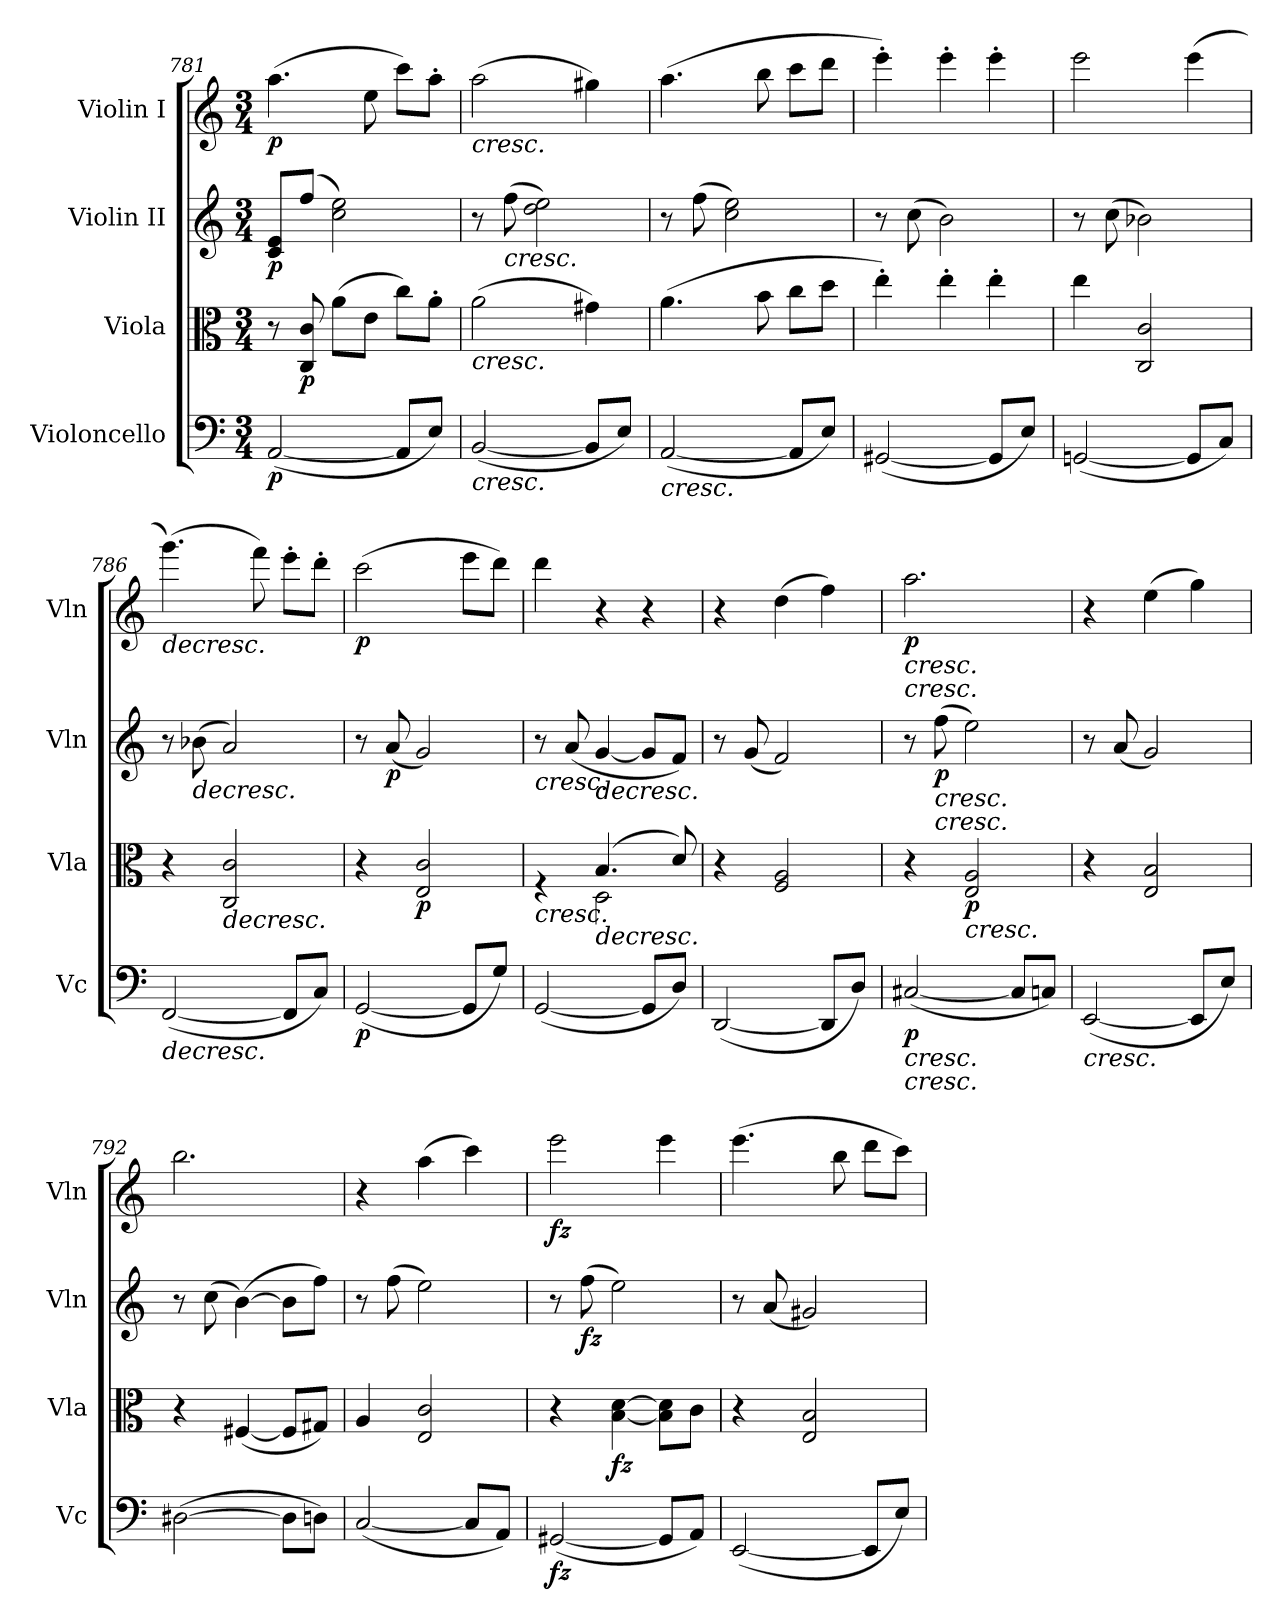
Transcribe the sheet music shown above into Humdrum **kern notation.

**kern	**dynam	**kern	**dynam	**kern	**dynam	**kern	**dynam
*part4	*part4	*part3	*part3	*part2	*part2	*part1	*part1
*staff4	*staff4	*staff3	*staff3	*staff2	*staff2	*staff1	*staff1
*I"Violoncello	*	*I"Viola	*	*I"Violin II	*	*I"Violin I	*
*I'Vc	*	*I'Vla	*	*I'Vln	*	*I'Vln	*
*clefF4	*	*clefC3	*	*clefG2	*	*clefG2	*
*k[]	*	*k[]	*	*k[]	*	*k[]	*
*M3/4	*	*M3/4	*	*M3/4	*	*M3/4	*
=781	=781	=781	=781	=781	=781	=781	=781
!	!LO:DY:b	!	!	!	!LO:DY:b	!	!LO:DY:b
(<[2AA/	p	8r	.	8c/ 8e/L	p	(>4.aa\	p
!	!	!	!LO:DY:b	!	!	!	!
.	.	8C/ 8c/	p	(>8ff/J	.	.	.
.	.	(>8a\L	.	2cc\ 2ee\)	.	.	.
.	.	8e\J	.	.	.	8ee\	.
8AA/L]	.	8cc\L)	.	.	.	8ccc\L)	.
8E/J)	.	8a'\J	.	.	.	8aa'\J	.
=782	=782	=782	=782	=782	=782	=782	=782
!	!	!	!	!	!	!LO:TX:b:i:t=cresc.	!
!	!	!LO:TX:b:i:t=cresc.	!	!	!	!	!
!LO:TX:b:i:t=cresc.	!	!	!	!	!	!	!
(<[2BB/	.	(>2a\	.	8r	.	(>2aa\	.
!	!	!	!	!LO:TX:b:i:t=cresc.	!	!	!
.	.	.	.	(>8ff\	.	.	.
.	.	.	.	2dd\ 2ee\)	.	.	.
8BB/L]	.	4g#X\)	.	.	.	4gg#X\)	.
8E/J)	.	.	.	.	.	.	.
=783	=783	=783	=783	=783	=783	=783	=783
!LO:TX:b:i:t=cresc.	!	!	!	!	!	!	!
(<[2AA/	.	(>4.a\	.	8r	.	(>4.aa\	.
.	.	.	.	(>8ff\	.	.	.
.	.	.	.	2cc\ 2ee\)	.	.	.
.	.	8b\	.	.	.	8bb\	.
8AA/L]	.	8cc\L	.	.	.	8ccc\L	.
8E/J)	.	8dd\J	.	.	.	8ddd\J	.
=784	=784	=784	=784	=784	=784	=784	=784
(<[2GG#X/	.	4ee'\)	.	8r	.	4eee'\)	.
.	.	.	.	(>8cc\	.	.	.
.	.	4ee'\	.	2b\)	.	4eee'\	.
8GG#/L]	.	4ee'\	.	.	.	4eee'\	.
8E/J)	.	.	.	.	.	.	.
=785	=785	=785	=785	=785	=785	=785	=785
(<[2GGn/	.	4ee\	.	8r	.	2eee\	.
.	.	.	.	(>8cc\	.	.	.
.	.	2C/ 2c/	.	2b-X\)	.	.	.
8GG/L]	.	.	.	.	.	(>4eee\	.
8C/J)	.	.	.	.	.	.	.
=786	=786	=786	=786	=786	=786	=786	=786
!	!LO:HP:b	!	!	!	!	!	!LO:HP:b
(<[2FF/	>	4r	.	8r	.	(>4.ggg\)	>
!	!	!	!	!	!LO:HP:b	!	!
.	.	.	.	(>8b-X\	>	.	.
!	!	!	!LO:HP:b	!	!	!	!
.	.	2C/ 2c/	>	2a/)	.	.	.
.	.	.	.	.	.	8fff\)	.
8FF/L]	.	.	.	.	.	8eee'\L	.
8C/J)	.	.	.	.	.	8ddd'\J	.
=787	=787	=787	=787	=787	=787	=787	=787
!	!LO:DY:b	!	!	!	!	!	!LO:DY:b
(<[2GG/	p	4r	.	8r	.	(>2ccc\	p
!	!	!	!	!	!LO:DY:b	!	!
.	.	.	.	(<8a/	p	.	.
!	!	!	!LO:DY:b	!	!	!	!
.	.	2E/ 2c/	p	2g/)	.	.	.
8GG/L]	.	.	.	.	.	8eee\L	.
8G/J)	.	.	.	.	.	8ddd\J)	.
=788	=788	=788	=788	=788	=788	=788	=788
!	!	!	!LO:HP:b	!	!LO:HP:b	!	!
*	*	*^	*	*	*	*	*
(<[2GG/	.	4rF	4ryy	<	8r	<	4ddd\	.
.	.	.	.	.	(<8a/	.	.	.
!	!	!	!	!LO:HP:n=1:b	!	!LO:HP:n=1:b	!	!
.	.	(>4.B/	2D\	] >	[4g/	] >	4r	.
8GG/L]	.	.	.	.	8g/L]	.	4r	.
8D/J)	.	8d/)	.	.	8f/J)	.	.	.
*	*	*v	*v	*	*	*	*	*
.	.	.	[	.	[	.	.
=789	=789	=789	=789	=789	=789	=789	=789
(<[2DD/	.	4r	.	8r	.	4r	.
.	.	.	.	(<8g/	.	.	.
.	.	2F/ 2A/	.	2f/)	.	(>4dd\	.
8DD/L]	.	.	.	.	.	4ff\)	.
8D/J)	.	.	.	.	.	.	.
=790	=790	=790	=790	=790	=790	=790	=790
!	!	!	!	!	!	!LO:TX:b:i:t=cresc.	!
!LO:TX:b:i:t=cresc.	!	!	!	!	!	!	!
!	!LO:HP:b	!	!	!	!	!	!LO:HP:b
!	!LO:DY:n=1:b	!	!	!	!	!	!LO:DY:n=1:b
(<[2C#X/	< p	4r	.	8r	.	2.aa\	< p
!	!	!	!	!LO:TX:b:i:t=cresc.	!	!	!
!	!	!	!	!	!LO:HP:b	!	!
!	!	!	!	!	!LO:DY:n=1:b	!	!
.	.	.	.	(>8ff\	< p	.	.
!	!	!LO:TX:b:i:t=cresc.	!	!	!	!	!
!	!	!	!LO:DY:b	!	!	!	!
.	.	2E/ 2A/	p	2ee\)	.	.	.
8C#/L]	.	.	.	.	.	.	.
8Cn/J)	.	.	.	.	.	.	.
=791	=791	=791	=791	=791	=791	=791	=791
!LO:TX:b:i:t=cresc.	!	!	!	!	!	!	!
(<[2EE/	.	4r	.	8r	.	4r	.
.	.	.	.	(<8a/	.	.	.
.	.	2E/ 2B/	.	2g/)	.	(>4ee\	.
8EE/L]	.	.	.	.	.	4gg\)	.
8E/J)	.	.	.	.	.	.	.
=792	=792	=792	=792	=792	=792	=792	=792
(>[2D#X\	.	4r	.	8r	.	2.bb\	.
.	.	.	.	(>8cc\	.	.	.
.	.	(<[4F#X/	.	(>[4b\)	.	.	.
8D#\L]	.	8F#/L]	.	8b\L]	.	.	.
8Dn\J)	.	8G#X/J)	.	8ff\J)	.	.	.
=793	=793	=793	=793	=793	=793	=793	=793
(<[2C/	.	4A/	.	8r	.	4r	.
.	.	.	.	(>8ff\	.	.	.
.	.	2E/ 2c/	.	2ee\)	.	(>4aa\	.
8C/L]	.	.	.	.	.	4ccc\)	.
8AA/J)	.	.	.	.	.	.	.
.	]	.	.	.	.	.	]
=794	=794	=794	=794	=794	=794	=794	=794
!	!LO:DY:b	!	!	!	!	!	!LO:DY:b
(<[2GG#X/	fz	4r	.	8r	.	2eee\	fz
!	!	!	!	!	!LO:DY:n=1:b	!	!
.	.	.	.	(>8ff\	] fz	.	.
!	!	!	!LO:DY:n=1:b	!	!	!	!
.	.	[4B\ [4d\	] fz	2ee\)	.	.	.
8GG#/L]	.	8B\] 8d\]L	.	.	.	4eee\	.
8AA/J)	.	8c\J	.	.	.	.	.
=795	=795	=795	=795	=795	=795	=795	=795
(<[2EE/	.	4r	.	8r	.	(>4.eee\	.
.	.	.	.	(<8a/	.	.	.
.	.	2E/ 2B/	.	2g#X/)	.	.	.
.	.	.	.	.	.	8bb\	.
8EE/L]	.	.	.	.	.	8ddd\L	.
8E/J)	.	.	.	.	.	8ccc\J)	[
.	[	.	.	.	[	.	.
=	=	=	=	=	=	=	=
*-	*-	*-	*-	*-	*-	*-	*-
